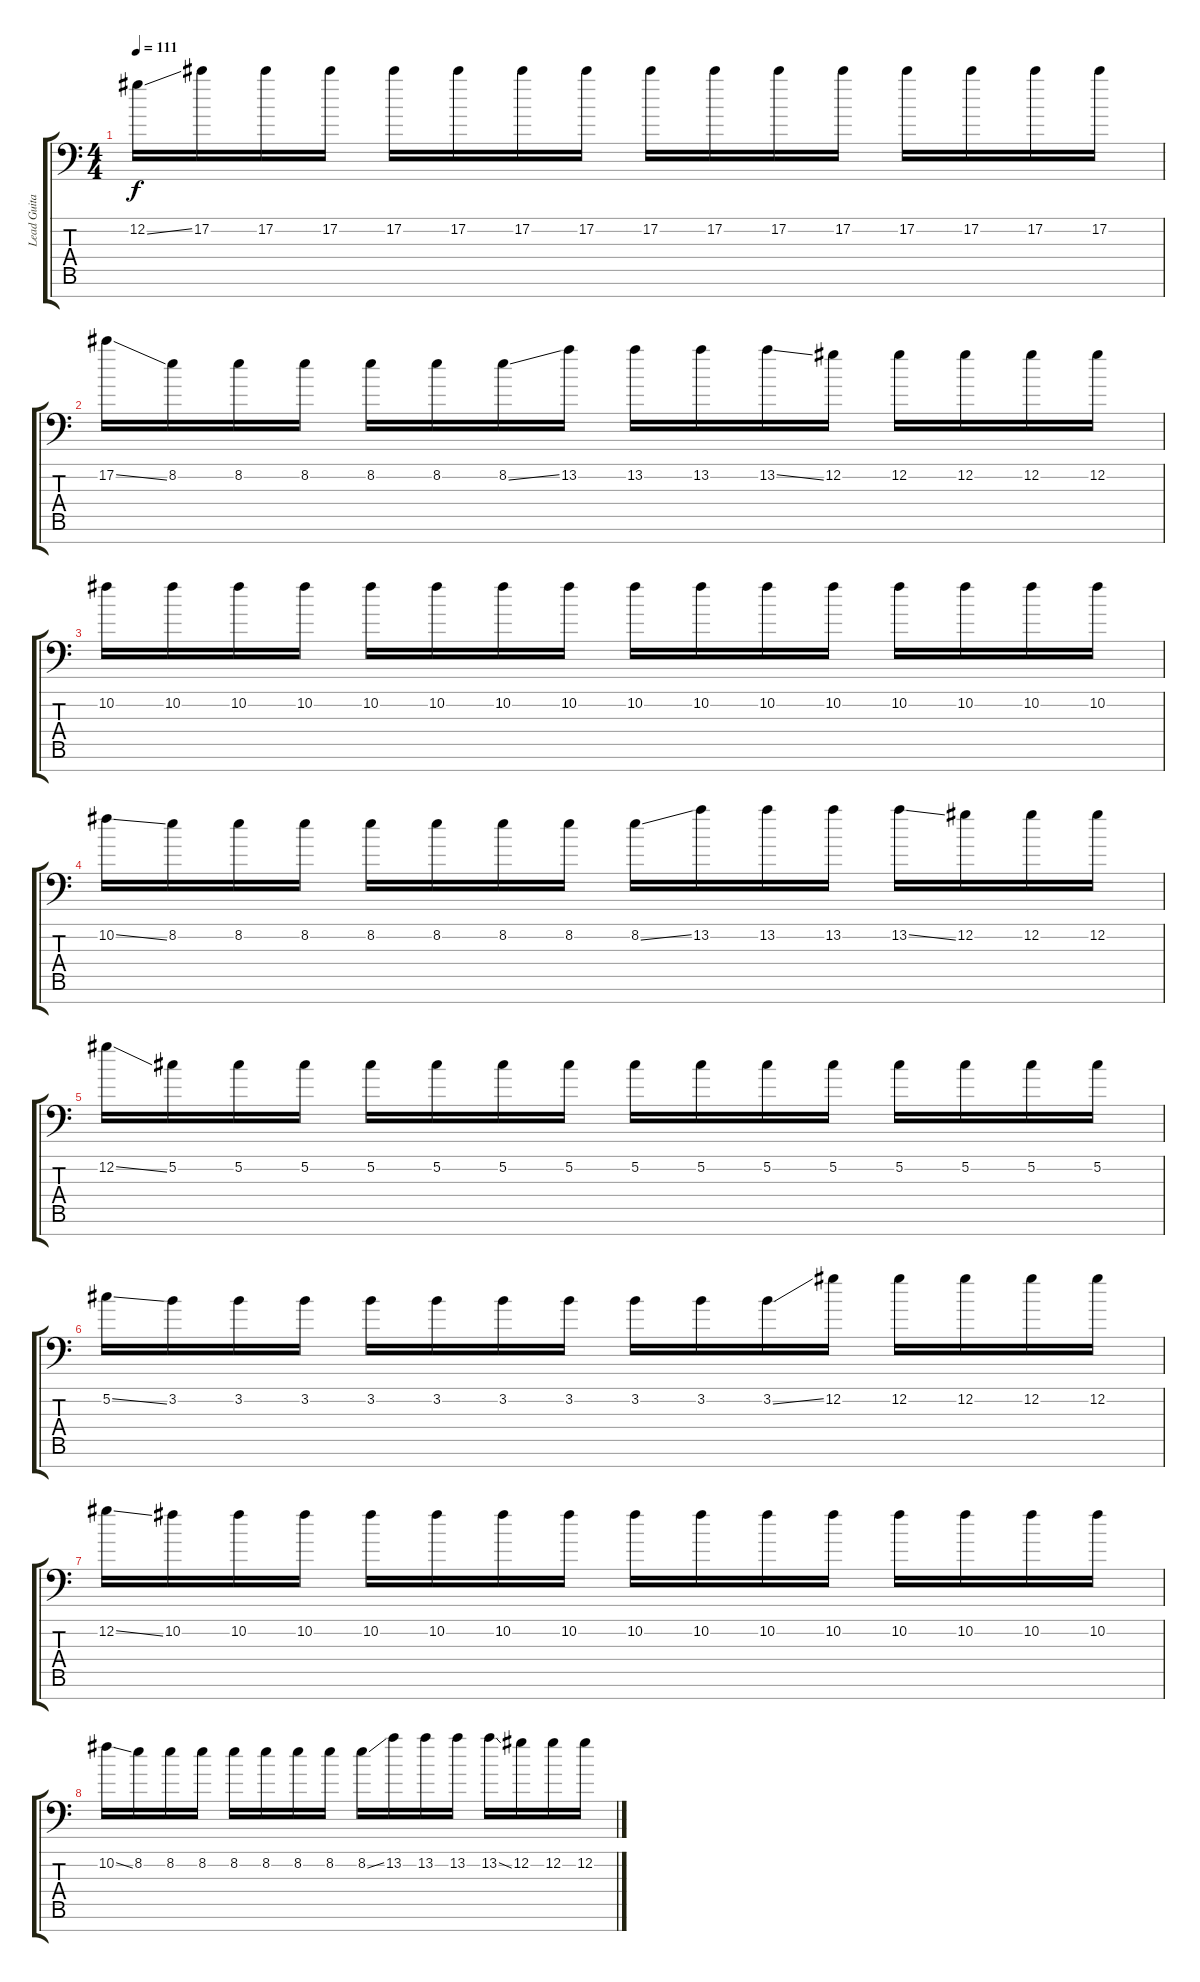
\track ("Lead Guitar" "Lead Guita") {instrument distortionguitar}
\staff {score tabs}
\tuning (Db4 Ab3 Eb3 Db3 Ab2 Eb2 Gb1) {hide}
\ts (4 4)
\tempo 111
\clef f4
\ks c
12.2{ss}.16{dy f} 17.2.16 17.2.16 17.2.16 17.2.16 17.2.16 17.2.16 17.2.16 17.2.16 17.2.16 17.2.16 17.2.16 17.2.16 17.2.16 17.2.16 17.2.16 |
17.2{ss}.16 8.2.16 8.2.16 8.2.16 8.2.16 8.2.16 8.2{ss}.16 13.2.16 13.2.16 13.2.16 13.2{ss}.16 12.2.16 12.2.16 12.2.16 12.2.16 12.2.16 |
10.2.16 10.2.16 10.2.16 10.2.16 10.2.16 10.2.16 10.2.16 10.2.16 10.2.16 10.2.16 10.2.16 10.2.16 10.2.16 10.2.16 10.2.16 10.2.16 |
10.2{ss}.16 8.2.16 8.2.16 8.2.16 8.2.16 8.2.16 8.2.16 8.2.16 8.2{ss}.16 13.2.16 13.2.16 13.2.16 13.2{ss}.16 12.2.16 12.2.16 12.2.16 |
12.2{ss}.16 5.2.16 5.2.16 5.2.16 5.2.16 5.2.16 5.2.16 5.2.16 5.2.16 5.2.16 5.2.16 5.2.16 5.2.16 5.2.16 5.2.16 5.2.16 |
5.2{ss}.16 3.2.16 3.2.16 3.2.16 3.2.16 3.2.16 3.2.16 3.2.16 3.2.16 3.2.16 3.2{ss}.16 12.2.16 12.2.16 12.2.16 12.2.16 12.2.16 |
12.2{ss}.16 10.2.16 10.2.16 10.2.16 10.2.16 10.2.16 10.2.16 10.2.16 10.2.16 10.2.16 10.2.16 10.2.16 10.2.16 10.2.16 10.2.16 10.2.16 |
10.2{ss}.16 8.2.16 8.2.16 8.2.16 8.2.16 8.2.16 8.2.16 8.2.16 8.2{ss}.16 13.2.16 13.2.16 13.2.16 13.2{ss}.16 12.2.16 12.2.16 12.2.16
